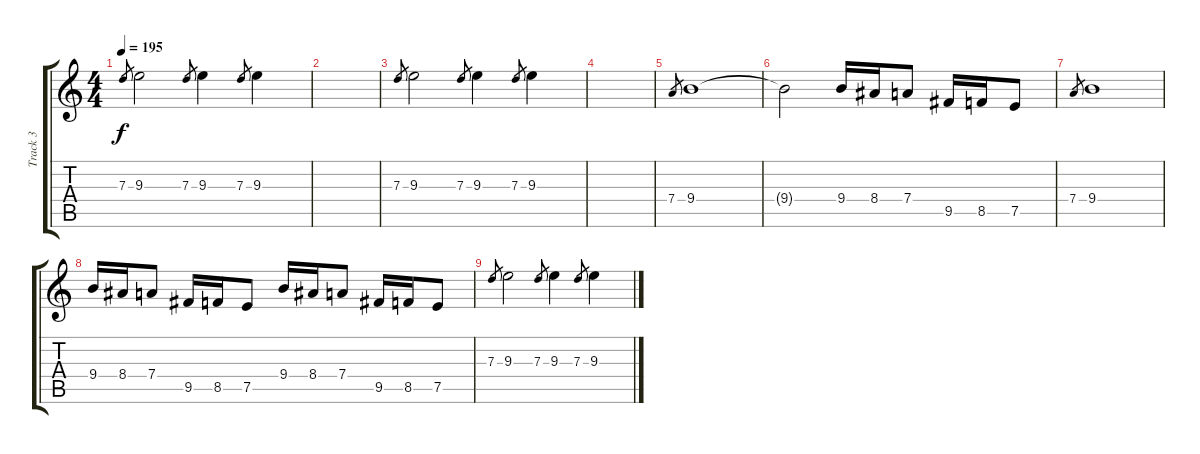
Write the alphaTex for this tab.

\track ("Track 3" "Track 3") {instrument distortionguitar}
\staff {score tabs}
\tuning (E4 B3 G3 D3 A2 E2) {hide}
\ts (4 4)
\tempo 195
\clef g2
\ks c
7.3.8{gr dy f} 9.3.2 7.3.8{gr} 9.3.4 7.3.8{gr} 9.3.4 |
|
7.3.8{gr} 9.3.2 7.3.8{gr} 9.3.4 7.3.8{gr} 9.3.4 |
|
7.4.8{gr} 9.4.1 |
9.4{t}.2 9.4.16 8.4.16 7.4.8 9.5.16 8.5.16 7.5.8 |
7.4.8{gr} 9.4.1 |
9.4.16 8.4.16 7.4.8 9.5.16 8.5.16 7.5.8 9.4.16 8.4.16 7.4.8 9.5.16 8.5.16 7.5.8 |
7.3.8{gr} 9.3.2 7.3.8{gr} 9.3.4 7.3.8{gr} 9.3.4
